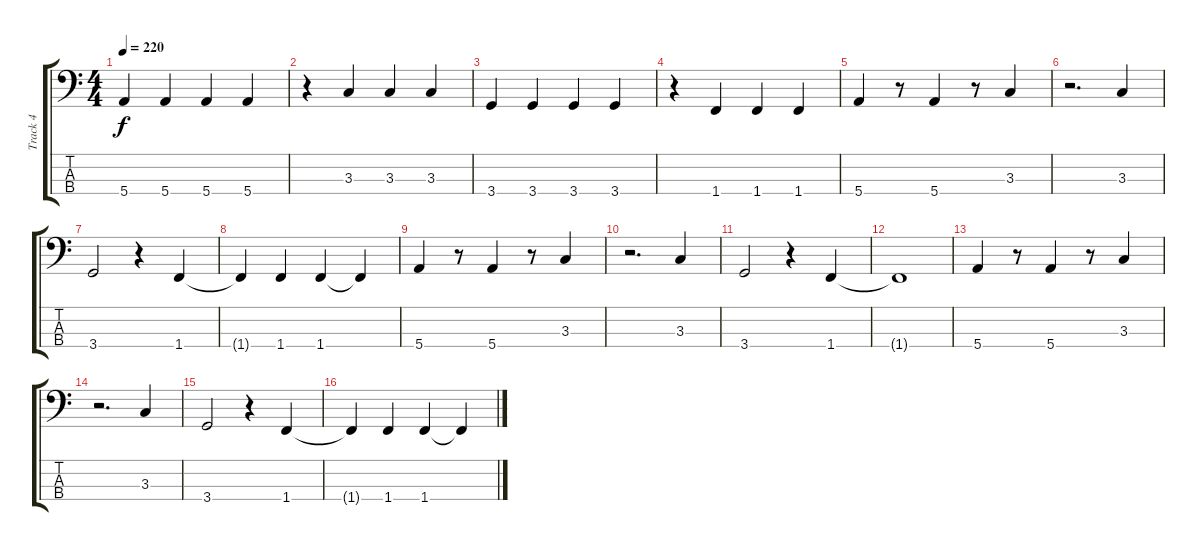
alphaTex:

\track ("Track 4" "Track 4") {instrument electricbassfinger}
\staff {score tabs}
\tuning (G2 D2 A1 E1) {hide}
\ts (4 4)
\tempo 220
\clef f4
\ks c
5.4.4{dy f} 5.4.4 5.4.4 5.4.4 |
r.4 3.3.4 3.3.4 3.3.4 |
3.4.4 3.4.4 3.4.4 3.4.4 |
r.4 1.4.4 1.4.4 1.4.4 |
5.4.4 r.8 5.4.4 r.8 3.3.4 |
r.2{d} 3.3.4 |
3.4.2 r.4 1.4.4 |
1.4{t}.4 1.4.4 1.4.4 1.4{t}.4 |
5.4.4 r.8 5.4.4 r.8 3.3.4 |
r.2{d} 3.3.4 |
3.4.2 r.4 1.4.4 |
1.4{t}.1 |
5.4.4 r.8 5.4.4 r.8 3.3.4 |
r.2{d} 3.3.4 |
3.4.2 r.4 1.4.4 |
1.4{t}.4 1.4.4 1.4.4 1.4{t}.4
